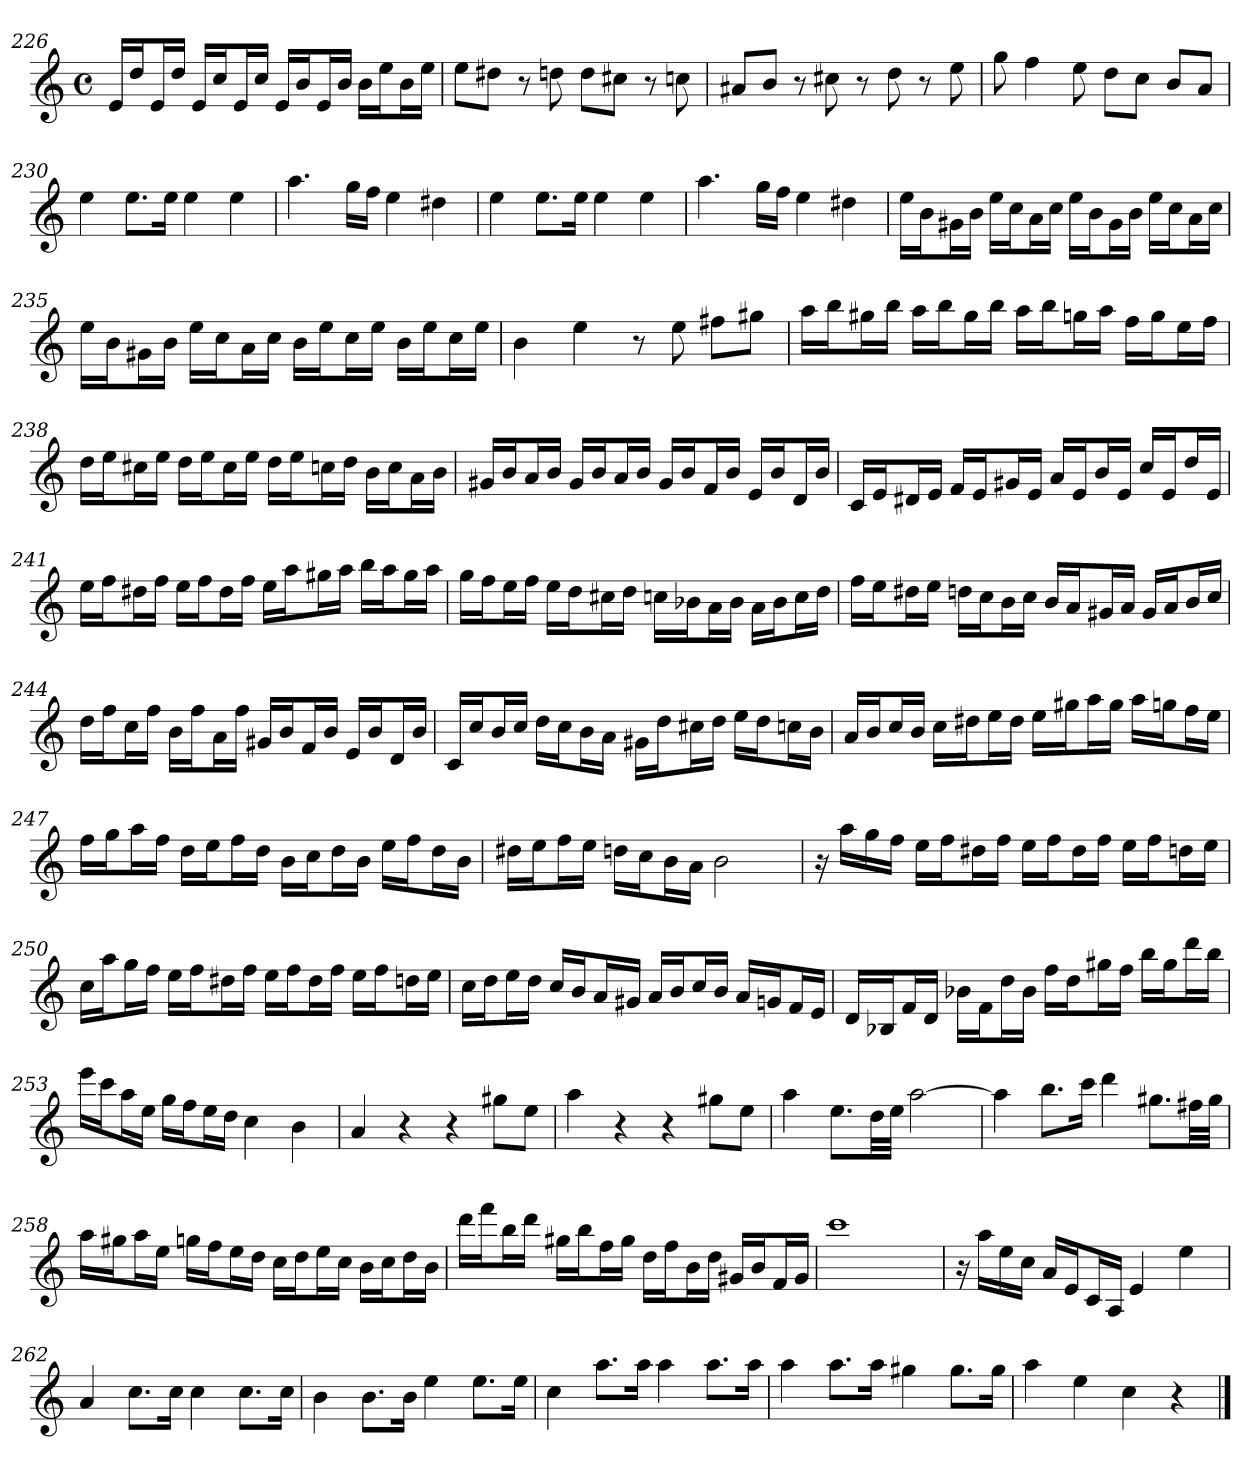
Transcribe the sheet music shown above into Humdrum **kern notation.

**kern
*part1
*staff1
*clefG2
*k[]
*a:
*M4/4
*met(c)
=226
16e/LL
16dd/J
16e/L
16dd/JJ
16e/LL
16cc/J
16e/L
16cc/JJ
16e/LL
16b/J
16e/L
16b/JJ
16b\LL
16ee\J
16b\L
16ee\JJ
=227
8ee\L
8dd#X\J
8r
8ddn
8dd\L
8cc#X\J
8r
8ccn
=228
8a#X/L
8b/J
8r
8cc#X
8r
8dd
8r
8ee
=229
8gg
4ff
8ee
8dd\L
8cc\J
8b/L
8a/J
=230
4ee
8.ee\L
16ee\Jk
4ee
4ee
=231
4.aa
16gg\LL
16ff\JJ
4ee
4dd#X
=232
4ee:
8.ee\L
16ee\Jk
4ee
4ee
=233
4.aa
16gg\LL
16ff\JJ
4ee
4dd#X
=234
16ee\LL
16b\J
16g#X\L
16b\JJ
16ee\LL
16cc\J
16a\L
16cc\JJ
16ee\LL
16b\J
16g#\L
16b\JJ
16ee\LL
16cc\J
16a\L
16cc\JJ
=235
16ee\LL
16b\J
16g#X\L
16b\JJ
16ee\LL
16cc\J
16a\L
16cc\JJ
16b\LL
16ee\J
16cc\L
16ee\JJ
16b\LL
16ee\J
16cc\L
16ee\JJ
=236
4b
4ee
8r
8ee
8ff#X\L
8gg#X\J
=237
16aa\LL
16bb\J
16gg#X\L
16bb\JJ
16aa\LL
16bb\J
16gg#\L
16bb\JJ
16aa\LL
16bb\J
16ggn\L
16aa\JJ
16ff\LL
16gg\J
16ee\L
16ff\JJ
=238
16dd\LL
16ee\J
16cc#X\L
16ee\JJ
16dd\LL
16ee\J
16cc#\L
16ee\JJ
16dd\LL
16ee\J
16ccn\L
16dd\JJ
16b\LL
16cc\J
16a\L
16b\JJ
=239
16g#X/LL
16b/J
16a/L
16b/JJ
16g#/LL
16b/J
16a/L
16b/JJ
16g#/LL
16b/J
16f/L
16b/JJ
16e/LL
16b/J
16d/L
16b/JJ
=240
16c/LL
16e/J
16d#X/L
16e/JJ
16f/LL
16e/J
16g#X/L
16e/JJ
16a/LL
16e/J
16b/L
16e/JJ
16cc/LL
16e/J
16dd/L
16e/JJ
=241
16ee\LL
16ff\J
16dd#X\L
16ff\JJ
16ee\LL
16ff\J
16dd#\L
16ff\JJ
16ee\LL
16aa\J
16gg#X\L
16aa\JJ
16bb\LL
16aa\J
16gg#\L
16aa\JJ
=242
16gg\LL
16ff\J
16ee\L
16ff\JJ
16ee\LL
16dd\J
16cc#X\L
16dd\JJ
16ccn\LL
16b-X\J
16a\L
16b-\JJ
16a\LL
16b-\J
16cc\L
16dd\JJ
=243
16ff\LL
16ee\J
16dd#X\L
16ee\JJ
16ddn\LL
16cc\J
16b\L
16cc\JJ
16b/LL
16a/J
16g#X/L
16a/JJ
16g#/LL
16a/J
16b/L
16cc/JJ
=244
16dd\LL
16ff\J
16cc\L
16ff\JJ
16b\LL
16ff\J
16a\L
16ff\JJ
16g#X/LL
16b/J
16f/L
16b/JJ
16e/LL
16b/J
16d/L
16b/JJ
=245
16c/LL
16cc/J
16b/L
16cc/JJ
16dd\LL
16cc\J
16b\L
16a\JJ
16g#X\LL
16dd\J
16cc#X\L
16dd\JJ
16ee\LL
16dd\J
16ccn\L
16b\JJ
=246
16a/LL
16b/J
16cc/L
16b/JJ
16cc\LL
16dd#X\J
16ee\L
16dd#\JJ
16ee\LL
16gg#X\J
16aa\L
16gg#\JJ
16aa\LL
16ggn\J
16ff\L
16ee\JJ
=247
16ff\LL
16gg\J
16aa\L
16ff\JJ
16dd\LL
16ee\J
16ff\L
16dd\JJ
16b\LL
16cc\J
16dd\L
16b\JJ
16ee\LL
16ff\J
16dd\L
16b\JJ
=248
16dd#X\LL
16ee\J
16ff\L
16ee\JJ
16ddn\LL
16cc\J
16b\L
16a\JJ
2b
=249
16r
16aa\LL
16gg\
16ff\JJ
16ee\LL
16ff\J
16dd#X\L
16ff\JJ
16ee\LL
16ff\J
16dd#\L
16ff\JJ
16ee\LL
16ff\J
16ddn\L
16ee\JJ
=250
16cc\LL
16aa\J
16gg\L
16ff\JJ
16ee\LL
16ff\J
16dd#X\L
16ff\JJ
16ee\LL
16ff\J
16dd#\L
16ff\JJ
16ee\LL
16ff\J
16ddn\L
16ee\JJ
=251
16cc\LL
16dd\J
16ee\L
16dd\JJ
16cc/LL
16b/J
16a/L
16g#X/JJ
16a/LL
16b/J
16cc/L
16b/JJ
16a/LL
16gn/J
16f/L
16e/JJ
=252
16d/LL
16B-X/J
16f/L
16d/JJ
16b-X\LL
16f\J
16dd\L
16b-\JJ
16ff\LL
16dd\J
16gg#X\L
16ff\JJ
16bb\LL
16gg#\J
16ddd\L
16bb\JJ
=253
16eee\LL
16ccc\J
16aa\L
16ee\JJ
16gg\LL
16ff\J
16ee\L
16dd\JJ
4cc
4b
=254
4a
4r
4r
8gg#X\L
8ee\J
=255
4aa
4r
4r
8gg#X\L
8ee\J
=256
4aa
8.ee\L
32dd\LL
32ee\JJJ
[2aa
=257
4aa]
8.bb\L
16ccc\Jk
4ddd
8.gg#X\L
32ff#X\LL
32gg#\JJJ
=258
16aa\LL
16gg#X\J
16aa\L
16ee\JJ
16ggn\LL
16ff\J
16ee\L
16dd\JJ
16cc\LL
16dd\J
16ee\L
16cc\JJ
16b\LL
16cc\J
16dd\L
16b\JJ
=259
16ddd\LL
16fff\J
16bb\L
16ddd\JJ
16gg#X\LL
16bb\J
16ff\L
16gg#\JJ
16dd\LL
16ff\J
16b\L
16dd\JJ
16g#X/LL
16b/J
16f/L
16g#/JJ
=260
1ccc
=261
16r
16aa\LL
16ee\
16cc\JJ
16a/LL
16e/J
16c/L
16A/JJ
4e
4ee
=262
4a
8.cc\L
16cc\Jk
4cc
8.cc\L
16cc\Jk
=263
4b
8.b\L
16b\Jk
4ee
8.ee\L
16ee\Jk
=264
4cc
8.aa\L
16aa\Jk
4aa
8.aa\L
16aa\Jk
=265
4aa
8.aa\L
16aa\Jk
4gg#X
8.gg#\L
16gg#\Jk
=266
4aa
4ee
4cc
4r
==
*-
